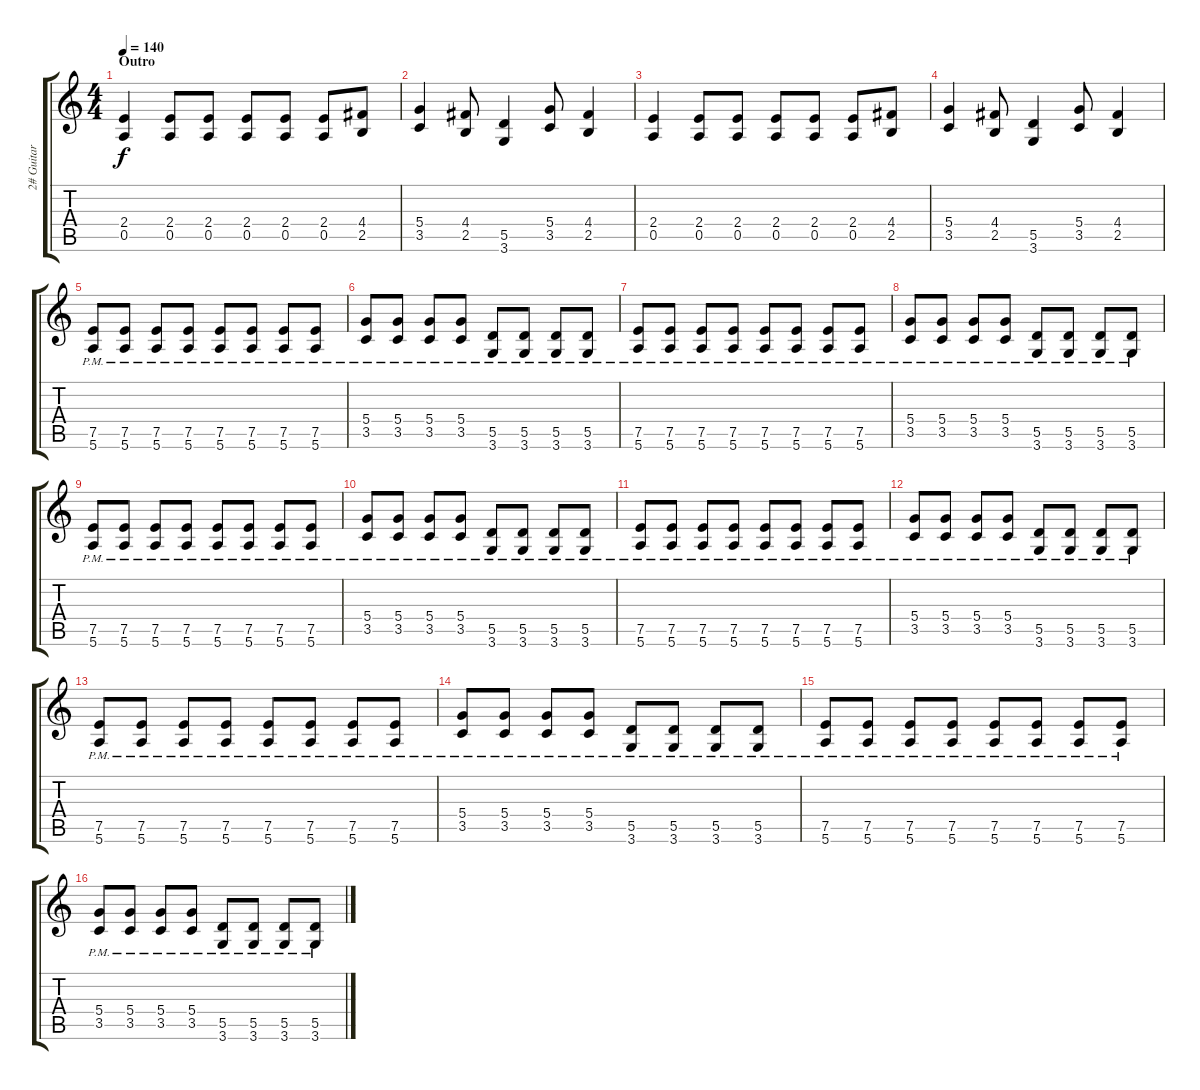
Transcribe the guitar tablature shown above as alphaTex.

\track ("2# Guitar" "2# Guitar") {instrument distortionguitar}
\staff {score tabs}
\tuning (E4 B3 G3 D3 A2 E2) {hide}
\ts (4 4)
\section ("" "Outro")
\tempo 140
\clef g2
\ks c
(2.4 0.5).4{dy f} (2.4 0.5).8 (2.4 0.5).8 (2.4 0.5).8 (2.4 0.5).8 (2.4 0.5).8 (4.4 2.5).8 |
(5.4 3.5).4 (4.4 2.5).8 (5.5 3.6).4 (5.4 3.5).8 (4.4 2.5).4 |
(2.4 0.5).4 (2.4 0.5).8 (2.4 0.5).8 (2.4 0.5).8 (2.4 0.5).8 (2.4 0.5).8 (4.4 2.5).8 |
(5.4 3.5).4 (4.4 2.5).8 (5.5 3.6).4 (5.4 3.5).8 (4.4 2.5).4 |
(7.5{pm} 5.6{pm}).8 (7.5{pm} 5.6{pm}).8 (7.5{pm} 5.6{pm}).8 (7.5{pm} 5.6{pm}).8 (7.5{pm} 5.6{pm}).8 (7.5{pm} 5.6{pm}).8 (7.5{pm} 5.6{pm}).8 (7.5{pm} 5.6{pm}).8 |
(5.4{pm} 3.5{pm}).8 (5.4{pm} 3.5{pm}).8 (5.4{pm} 3.5{pm}).8 (5.4{pm} 3.5{pm}).8 (5.5{pm} 3.6{pm}).8 (5.5{pm} 3.6{pm}).8 (5.5{pm} 3.6{pm}).8 (5.5{pm} 3.6{pm}).8 |
(7.5{pm} 5.6{pm}).8 (7.5{pm} 5.6{pm}).8 (7.5{pm} 5.6{pm}).8 (7.5{pm} 5.6{pm}).8 (7.5{pm} 5.6{pm}).8 (7.5{pm} 5.6{pm}).8 (7.5{pm} 5.6{pm}).8 (7.5{pm} 5.6{pm}).8 |
(5.4{pm} 3.5{pm}).8 (5.4{pm} 3.5{pm}).8 (5.4{pm} 3.5{pm}).8 (5.4{pm} 3.5{pm}).8 (5.5{pm} 3.6{pm}).8 (5.5{pm} 3.6{pm}).8 (5.5{pm} 3.6{pm}).8 (5.5{pm} 3.6{pm}).8 |
(7.5{pm} 5.6{pm}).8 (7.5{pm} 5.6{pm}).8 (7.5{pm} 5.6{pm}).8 (7.5{pm} 5.6{pm}).8 (7.5{pm} 5.6{pm}).8 (7.5{pm} 5.6{pm}).8 (7.5{pm} 5.6{pm}).8 (7.5{pm} 5.6{pm}).8 |
(5.4{pm} 3.5{pm}).8 (5.4{pm} 3.5{pm}).8 (5.4{pm} 3.5{pm}).8 (5.4{pm} 3.5{pm}).8 (5.5{pm} 3.6{pm}).8 (5.5{pm} 3.6{pm}).8 (5.5{pm} 3.6{pm}).8 (5.5{pm} 3.6{pm}).8 |
(7.5{pm} 5.6{pm}).8 (7.5{pm} 5.6{pm}).8 (7.5{pm} 5.6{pm}).8 (7.5{pm} 5.6{pm}).8 (7.5{pm} 5.6{pm}).8 (7.5{pm} 5.6{pm}).8 (7.5{pm} 5.6{pm}).8 (7.5{pm} 5.6{pm}).8 |
(5.4{pm} 3.5{pm}).8 (5.4{pm} 3.5{pm}).8 (5.4{pm} 3.5{pm}).8 (5.4{pm} 3.5{pm}).8 (5.5{pm} 3.6{pm}).8 (5.5{pm} 3.6{pm}).8 (5.5{pm} 3.6{pm}).8 (5.5{pm} 3.6{pm}).8 |
(7.5{pm} 5.6{pm}).8 (7.5{pm} 5.6{pm}).8 (7.5{pm} 5.6{pm}).8 (7.5{pm} 5.6{pm}).8 (7.5{pm} 5.6{pm}).8 (7.5{pm} 5.6{pm}).8 (7.5{pm} 5.6{pm}).8 (7.5{pm} 5.6{pm}).8 |
(5.4{pm} 3.5{pm}).8 (5.4{pm} 3.5{pm}).8 (5.4{pm} 3.5{pm}).8 (5.4{pm} 3.5{pm}).8 (5.5{pm} 3.6{pm}).8 (5.5{pm} 3.6{pm}).8 (5.5{pm} 3.6{pm}).8 (5.5{pm} 3.6{pm}).8 |
(7.5{pm} 5.6{pm}).8 (7.5{pm} 5.6{pm}).8 (7.5{pm} 5.6{pm}).8 (7.5{pm} 5.6{pm}).8 (7.5{pm} 5.6{pm}).8 (7.5{pm} 5.6{pm}).8 (7.5{pm} 5.6{pm}).8 (7.5{pm} 5.6{pm}).8 |
(5.4{pm} 3.5{pm}).8 (5.4{pm} 3.5{pm}).8 (5.4{pm} 3.5{pm}).8 (5.4{pm} 3.5{pm}).8 (5.5{pm} 3.6{pm}).8 (5.5{pm} 3.6{pm}).8 (5.5{pm} 3.6{pm}).8 (5.5{pm} 3.6{pm}).8
